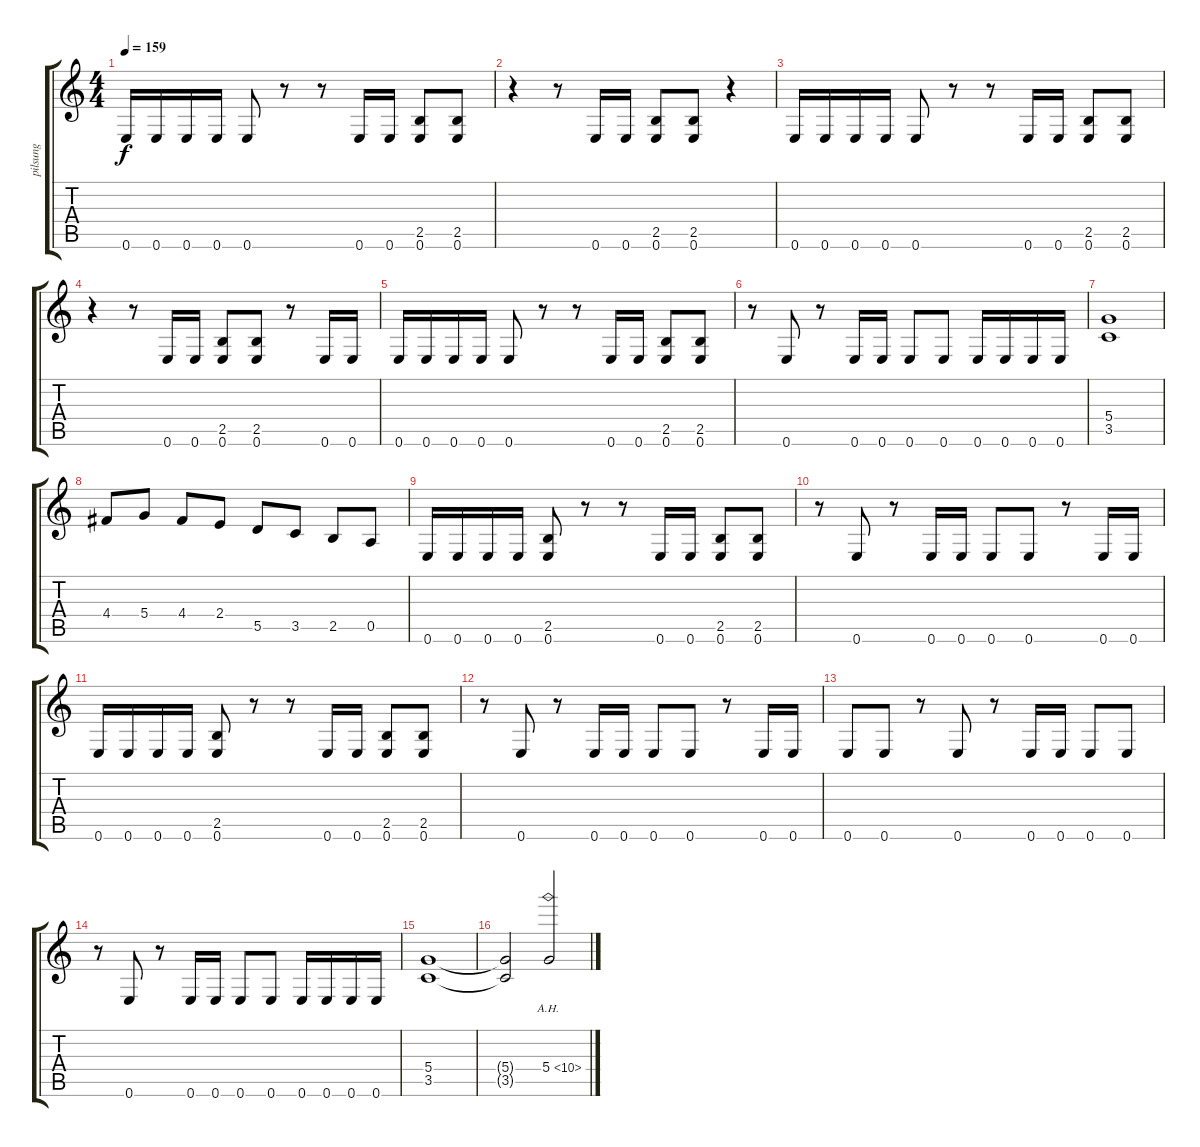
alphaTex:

\track ("pilsung" "pilsung") {instrument distortionguitar}
\staff {score tabs}
\tuning (E4 B3 G3 D3 A2 E2) {hide}
\ts (4 4)
\tempo 159
\clef g2
\ks c
0.6.16{dy f} 0.6.16 0.6.16 0.6.16 0.6.8 r.8 r.8 0.6.16 0.6.16 (2.5 0.6).8 (2.5 0.6).8 |
r.4 r.8 0.6.16 0.6.16 (2.5 0.6).8 (2.5 0.6).8 r.4 |
0.6.16 0.6.16 0.6.16 0.6.16 0.6.8 r.8 r.8 0.6.16 0.6.16 (2.5 0.6).8 (2.5 0.6).8 |
r.4 r.8 0.6.16 0.6.16 (2.5 0.6).8 (2.5 0.6).8 r.8 0.6.16 0.6.16 |
0.6.16 0.6.16 0.6.16 0.6.16 0.6.8 r.8 r.8 0.6.16 0.6.16 (2.5 0.6).8 (2.5 0.6).8 |
r.8 0.6.8 r.8 0.6.16 0.6.16 0.6.8 0.6.8 0.6.16 0.6.16 0.6.16 0.6.16 |
(5.4 3.5).1 |
4.4.8 5.4.8 4.4.8 2.4.8 5.5.8 3.5.8 2.5.8 0.5.8 |
0.6.16 0.6.16 0.6.16 0.6.16 (2.5 0.6).8 r.8 r.8 0.6.16 0.6.16 (2.5 0.6).8 (2.5 0.6).8 |
r.8 0.6.8 r.8 0.6.16 0.6.16 0.6.8 0.6.8 r.8 0.6.16 0.6.16 |
0.6.16 0.6.16 0.6.16 0.6.16 (2.5 0.6).8 r.8 r.8 0.6.16 0.6.16 (2.5 0.6).8 (2.5 0.6).8 |
r.8 0.6.8 r.8 0.6.16 0.6.16 0.6.8 0.6.8 r.8 0.6.16 0.6.16 |
0.6.8 0.6.8 r.8 0.6.8 r.8 0.6.16 0.6.16 0.6.8 0.6.8 |
r.8 0.6.8 r.8 0.6.16 0.6.16 0.6.8 0.6.8 0.6.16 0.6.16 0.6.16 0.6.16 |
(5.4 3.5).1 |
(5.4{t} 3.5{t}).2 5.4{ah 5}.2
